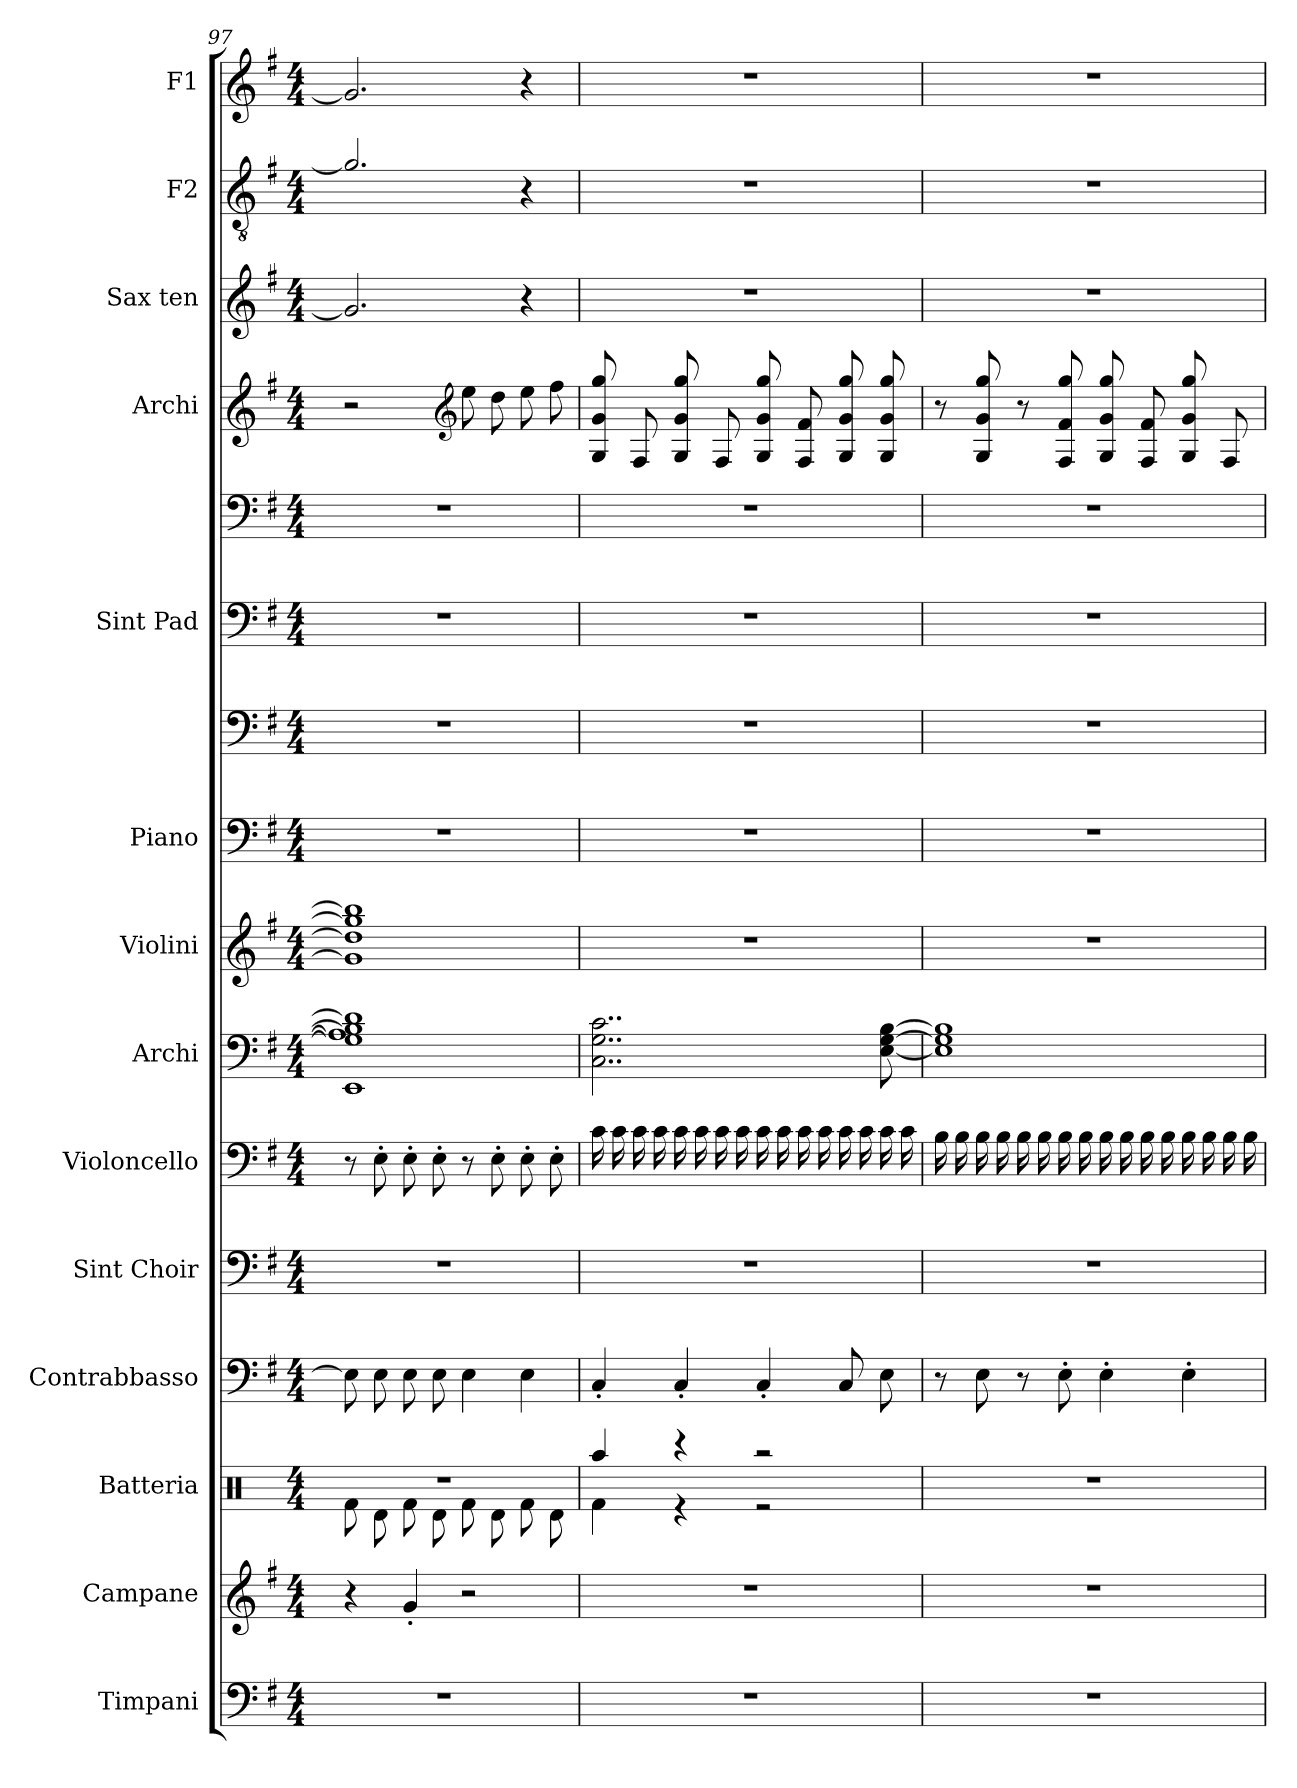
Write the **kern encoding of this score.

**kern	**kern	**kern	**kern	**kern	**kern	**kern	**kern	**kern	**kern	**kern	**kern	**kern	**kern	**kern	**kern
*part14	*part13	*part12	*part11	*part10	*part9	*part8	*part7	*part6	*part6	*part5	*part5	*part4	*part3	*part2	*part1
*staff16	*staff15	*staff14	*staff13	*staff12	*staff11	*staff10	*staff9	*staff8	*staff7	*staff6	*staff5	*staff4	*staff3	*staff2	*staff1
*I"Timpani	*I"Campane	*I"Batteria	*I"Contrabbasso	*I"Sint Choir	*I"Violoncello	*I"Archi	*I"Violini	*I"Piano	*	*I"Sint Pad	*	*I"Archi	*I"Sax ten	*I"F2	*I"F1
*I'Tmp	*I'Cmp	*I'Batt	*I'Cb	*I'Sint	*I'Vc	*I'Ar	*I'Vl.	*	*	*I'Sint	*	*I'Ar	*I'Sax.t	*I'F2	*I'F1
*clefF4	*clefG2	*clefX	*clefF4	*clefF4	*clefF4	*clefF4	*clefG2	*clefF4	*clefF4	*clefF4	*clefF4	*clefG2	*clefG2	*clefGv2	*clefG2
*	*	*	*ITrd7c12	*	*	*	*	*	*	*	*	*	*ITrd8c14	*ITrd8c14	*
*k[f#]	*k[f#]	*k[]	*k[f#]	*k[f#]	*k[f#]	*k[f#]	*k[f#]	*k[f#]	*k[f#]	*k[f#]	*k[f#]	*k[f#]	*k[f#]	*k[f#]	*k[f#]
*M4/4	*M4/4	*M4/4	*M4/4	*M4/4	*M4/4	*M4/4	*M4/4	*M4/4	*M4/4	*M4/4	*M4/4	*M4/4	*M4/4	*M4/4	*M4/4
=97	=97	=97	=97	=97	=97	=97	=97	=97	=97	=97	=97	=97	=97	=97	=97
*	*	*^	*	*	*	*	*	*	*	*	*	*	*	*	*
1r	4r	1r	8Rf\	8EE\]	1r	8r	1EE 1G] 1A] 1B] 1d]	1g] 1dd] 1gg] 1bb]	1r	1r	1r	1r	2r	2.G/]	2.G/]	2.g/]
.	.	.	8Rd\	8EE\	.	8E'\	.	.	.	.	.	.	.	.	.	.
.	4g'/	.	8Rf\	8EE\	.	8E'\	.	.	.	.	.	.	.	.	.	.
.	.	.	8Rd\	8EE\	.	8E'\	.	.	.	.	.	.	.	.	.	.
*	*	*	*	*	*	*	*	*	*	*	*	*	*clefG2	*	*	*
.	2r	.	8Rf\	4EE\	.	8r	.	.	.	.	.	.	8ee\	.	.	.
.	.	.	8Rd\	.	.	8E'\	.	.	.	.	.	.	8dd\	.	.	.
.	.	.	8Rf\	4EE\	.	8E'\	.	.	.	.	.	.	8ee\	4r	4r	4r
.	.	.	8Rd\	.	.	8E'\	.	.	.	.	.	.	8ff#\	.	.	.
!!LO:LB:g=z
=98	=98	=98	=98	=98	=98	=98	=98	=98	=98	=98	=98	=98	=98	=98	=98	=98
1r	1r	4Raa/	4Rf\	4CC'/	1r	16c\	2..C\ 2..G\ 2..c\	1r	1r	1r	1r	1r	8G/ 8g/ 8gg/	1r	1r	1r
.	.	.	.	.	.	16c\	.	.	.	.	.	.	.	.	.	.
.	.	.	.	.	.	16c\	.	.	.	.	.	.	8F#/	.	.	.
.	.	.	.	.	.	16c\	.	.	.	.	.	.	.	.	.	.
.	.	4r	4r	4CC'/	.	16c\	.	.	.	.	.	.	8G/ 8g/ 8gg/	.	.	.
.	.	.	.	.	.	16c\	.	.	.	.	.	.	.	.	.	.
.	.	.	.	.	.	16c\	.	.	.	.	.	.	8F#/	.	.	.
.	.	.	.	.	.	16c\	.	.	.	.	.	.	.	.	.	.
.	.	2r	2r	4CC'/	.	16c\	.	.	.	.	.	.	8G/ 8g/ 8gg/	.	.	.
.	.	.	.	.	.	16c\	.	.	.	.	.	.	.	.	.	.
.	.	.	.	.	.	16c\	.	.	.	.	.	.	8F#/ 8f#/	.	.	.
.	.	.	.	.	.	16c\	.	.	.	.	.	.	.	.	.	.
.	.	.	.	8CC/	.	16c\	.	.	.	.	.	.	8G/ 8g/ 8gg/	.	.	.
.	.	.	.	.	.	16c\	.	.	.	.	.	.	.	.	.	.
.	.	.	.	8EE\	.	16c\	[8E\ [8G\ [8B\	.	.	.	.	.	8G/ 8g/ 8gg/	.	.	.
.	.	.	.	.	.	16c\	.	.	.	.	.	.	.	.	.	.
*	*	*v	*v	*	*	*	*	*	*	*	*	*	*	*	*	*
=99	=99	=99	=99	=99	=99	=99	=99	=99	=99	=99	=99	=99	=99	=99	=99
1r	1r	1r	8r	1r	16B\	1E] 1G] 1B]	1r	1r	1r	1r	1r	8r	1r	1r	1r
.	.	.	.	.	16B\	.	.	.	.	.	.	.	.	.	.
.	.	.	8EE\	.	16B\	.	.	.	.	.	.	8G/ 8g/ 8gg/	.	.	.
.	.	.	.	.	16B\	.	.	.	.	.	.	.	.	.	.
.	.	.	8r	.	16B\	.	.	.	.	.	.	8r	.	.	.
.	.	.	.	.	16B\	.	.	.	.	.	.	.	.	.	.
.	.	.	8EE'\	.	16B\	.	.	.	.	.	.	8F#/ 8f#/ 8gg/	.	.	.
.	.	.	.	.	16B\	.	.	.	.	.	.	.	.	.	.
.	.	.	4EE'\	.	16B\	.	.	.	.	.	.	8G/ 8g/ 8gg/	.	.	.
.	.	.	.	.	16B\	.	.	.	.	.	.	.	.	.	.
.	.	.	.	.	16B\	.	.	.	.	.	.	8F#/ 8f#/	.	.	.
.	.	.	.	.	16B\	.	.	.	.	.	.	.	.	.	.
.	.	.	4EE'\	.	16B\	.	.	.	.	.	.	8G/ 8g/ 8gg/	.	.	.
.	.	.	.	.	16B\	.	.	.	.	.	.	.	.	.	.
.	.	.	.	.	16B\	.	.	.	.	.	.	8F#/	.	.	.
.	.	.	.	.	16B\	.	.	.	.	.	.	.	.	.	.
=	=	=	=	=	=	=	=	=	=	=	=	=	=	=	=
*-	*-	*-	*-	*-	*-	*-	*-	*-	*-	*-	*-	*-	*-	*-	*-
